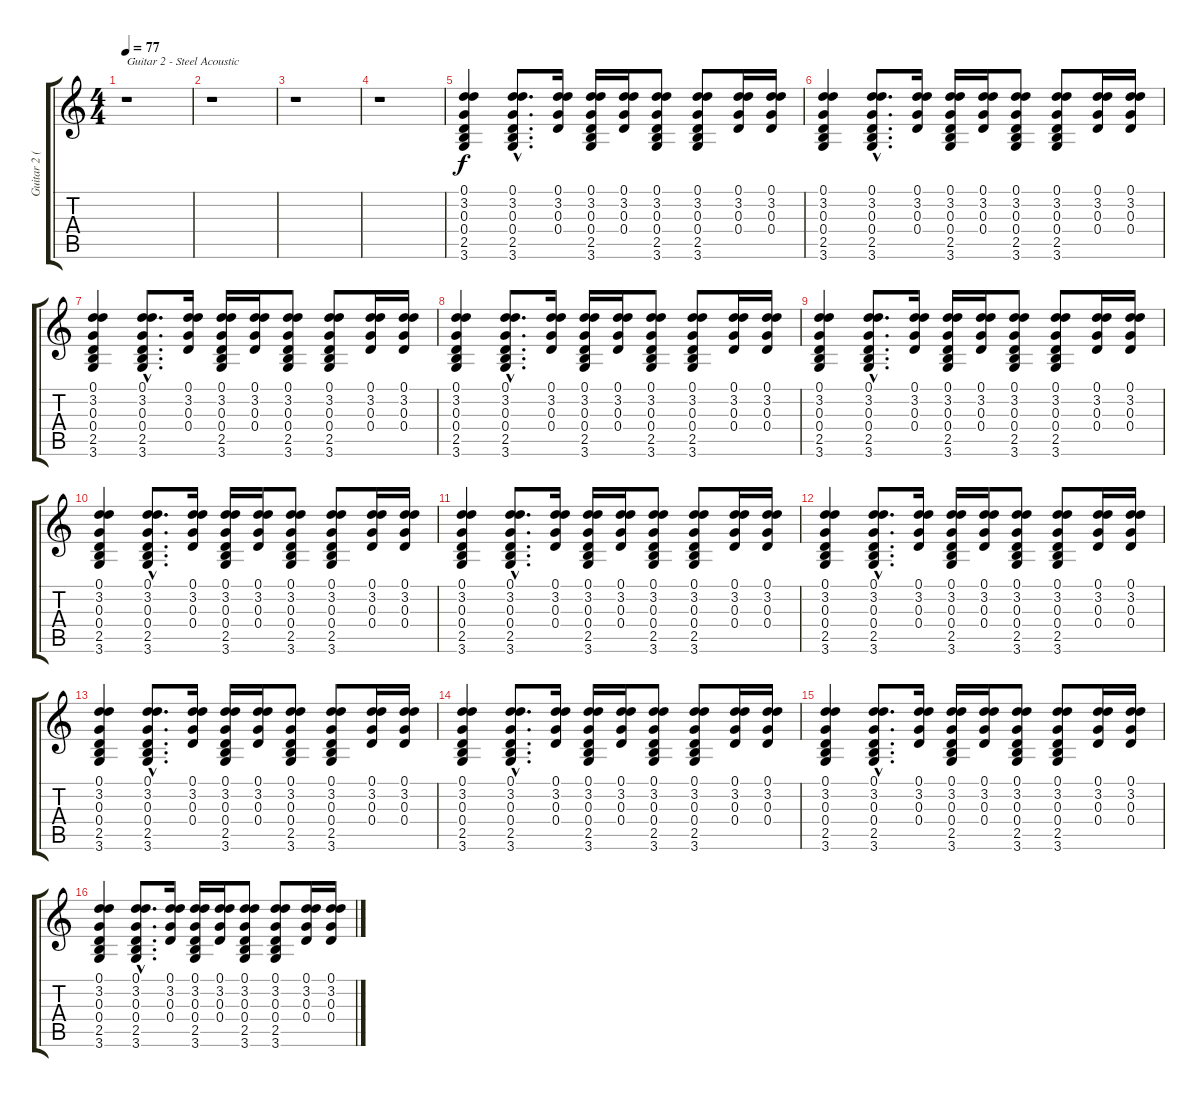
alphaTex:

\track ("Guitar 2 (Gem)" "Guitar 2 (") {instrument acousticguitarsteel}
\staff {score tabs}
\tuning (D4 B3 G3 D3 A2 E2) {hide}
\ts (4 4)
\tempo 77
\clef g2
\ks c
r.1{txt "Guitar 2 - Steel Acoustic" dy f instrument acousticguitarsteel} |
r.1 |
r.1 |
r.1 |
(0.1 3.2 0.3 0.4 2.5 3.6).4 (0.1{hac} 3.2{hac} 0.3{hac} 0.4{hac} 2.5{hac} 3.6{hac}).8{d} (0.1 3.2 0.3 0.4).16 (0.1 3.2 0.3 0.4 2.5 3.6).16 (0.1 3.2 0.3 0.4).16 (0.1 3.2 0.3 0.4 2.5 3.6).8 (0.1 3.2 0.3 0.4 2.5 3.6).8 (0.1 3.2 0.3 0.4).16 (0.1 3.2 0.3 0.4).16 |
(0.1 3.2 0.3 0.4 2.5 3.6).4 (0.1{hac} 3.2{hac} 0.3{hac} 0.4{hac} 2.5{hac} 3.6{hac}).8{d} (0.1 3.2 0.3 0.4).16 (0.1 3.2 0.3 0.4 2.5 3.6).16 (0.1 3.2 0.3 0.4).16 (0.1 3.2 0.3 0.4 2.5 3.6).8 (0.1 3.2 0.3 0.4 2.5 3.6).8 (0.1 3.2 0.3 0.4).16 (0.1 3.2 0.3 0.4).16 |
(0.1 3.2 0.3 0.4 2.5 3.6).4 (0.1{hac} 3.2{hac} 0.3{hac} 0.4{hac} 2.5{hac} 3.6{hac}).8{d} (0.1 3.2 0.3 0.4).16 (0.1 3.2 0.3 0.4 2.5 3.6).16 (0.1 3.2 0.3 0.4).16 (0.1 3.2 0.3 0.4 2.5 3.6).8 (0.1 3.2 0.3 0.4 2.5 3.6).8 (0.1 3.2 0.3 0.4).16 (0.1 3.2 0.3 0.4).16 |
(0.1 3.2 0.3 0.4 2.5 3.6).4 (0.1{hac} 3.2{hac} 0.3{hac} 0.4{hac} 2.5{hac} 3.6{hac}).8{d} (0.1 3.2 0.3 0.4).16 (0.1 3.2 0.3 0.4 2.5 3.6).16 (0.1 3.2 0.3 0.4).16 (0.1 3.2 0.3 0.4 2.5 3.6).8 (0.1 3.2 0.3 0.4 2.5 3.6).8 (0.1 3.2 0.3 0.4).16 (0.1 3.2 0.3 0.4).16 |
(0.1 3.2 0.3 0.4 2.5 3.6).4 (0.1{hac} 3.2{hac} 0.3{hac} 0.4{hac} 2.5{hac} 3.6{hac}).8{d} (0.1 3.2 0.3 0.4).16 (0.1 3.2 0.3 0.4 2.5 3.6).16 (0.1 3.2 0.3 0.4).16 (0.1 3.2 0.3 0.4 2.5 3.6).8 (0.1 3.2 0.3 0.4 2.5 3.6).8 (0.1 3.2 0.3 0.4).16 (0.1 3.2 0.3 0.4).16 |
(0.1 3.2 0.3 0.4 2.5 3.6).4 (0.1{hac} 3.2{hac} 0.3{hac} 0.4{hac} 2.5{hac} 3.6{hac}).8{d} (0.1 3.2 0.3 0.4).16 (0.1 3.2 0.3 0.4 2.5 3.6).16 (0.1 3.2 0.3 0.4).16 (0.1 3.2 0.3 0.4 2.5 3.6).8 (0.1 3.2 0.3 0.4 2.5 3.6).8 (0.1 3.2 0.3 0.4).16 (0.1 3.2 0.3 0.4).16 |
(0.1 3.2 0.3 0.4 2.5 3.6).4 (0.1{hac} 3.2{hac} 0.3{hac} 0.4{hac} 2.5{hac} 3.6{hac}).8{d} (0.1 3.2 0.3 0.4).16 (0.1 3.2 0.3 0.4 2.5 3.6).16 (0.1 3.2 0.3 0.4).16 (0.1 3.2 0.3 0.4 2.5 3.6).8 (0.1 3.2 0.3 0.4 2.5 3.6).8 (0.1 3.2 0.3 0.4).16 (0.1 3.2 0.3 0.4).16 |
(0.1 3.2 0.3 0.4 2.5 3.6).4 (0.1{hac} 3.2{hac} 0.3{hac} 0.4{hac} 2.5{hac} 3.6{hac}).8{d} (0.1 3.2 0.3 0.4).16 (0.1 3.2 0.3 0.4 2.5 3.6).16 (0.1 3.2 0.3 0.4).16 (0.1 3.2 0.3 0.4 2.5 3.6).8 (0.1 3.2 0.3 0.4 2.5 3.6).8 (0.1 3.2 0.3 0.4).16 (0.1 3.2 0.3 0.4).16 |
(0.1 3.2 0.3 0.4 2.5 3.6).4 (0.1{hac} 3.2{hac} 0.3{hac} 0.4{hac} 2.5{hac} 3.6{hac}).8{d} (0.1 3.2 0.3 0.4).16 (0.1 3.2 0.3 0.4 2.5 3.6).16 (0.1 3.2 0.3 0.4).16 (0.1 3.2 0.3 0.4 2.5 3.6).8 (0.1 3.2 0.3 0.4 2.5 3.6).8 (0.1 3.2 0.3 0.4).16 (0.1 3.2 0.3 0.4).16 |
(0.1 3.2 0.3 0.4 2.5 3.6).4 (0.1{hac} 3.2{hac} 0.3{hac} 0.4{hac} 2.5{hac} 3.6{hac}).8{d} (0.1 3.2 0.3 0.4).16 (0.1 3.2 0.3 0.4 2.5 3.6).16 (0.1 3.2 0.3 0.4).16 (0.1 3.2 0.3 0.4 2.5 3.6).8 (0.1 3.2 0.3 0.4 2.5 3.6).8 (0.1 3.2 0.3 0.4).16 (0.1 3.2 0.3 0.4).16 |
(0.1 3.2 0.3 0.4 2.5 3.6).4 (0.1{hac} 3.2{hac} 0.3{hac} 0.4{hac} 2.5{hac} 3.6{hac}).8{d} (0.1 3.2 0.3 0.4).16 (0.1 3.2 0.3 0.4 2.5 3.6).16 (0.1 3.2 0.3 0.4).16 (0.1 3.2 0.3 0.4 2.5 3.6).8 (0.1 3.2 0.3 0.4 2.5 3.6).8 (0.1 3.2 0.3 0.4).16 (0.1 3.2 0.3 0.4).16 |
(0.1 3.2 0.3 0.4 2.5 3.6).4 (0.1{hac} 3.2{hac} 0.3{hac} 0.4{hac} 2.5{hac} 3.6{hac}).8{d} (0.1 3.2 0.3 0.4).16 (0.1 3.2 0.3 0.4 2.5 3.6).16 (0.1 3.2 0.3 0.4).16 (0.1 3.2 0.3 0.4 2.5 3.6).8 (0.1 3.2 0.3 0.4 2.5 3.6).8 (0.1 3.2 0.3 0.4).16 (0.1 3.2 0.3 0.4).16
